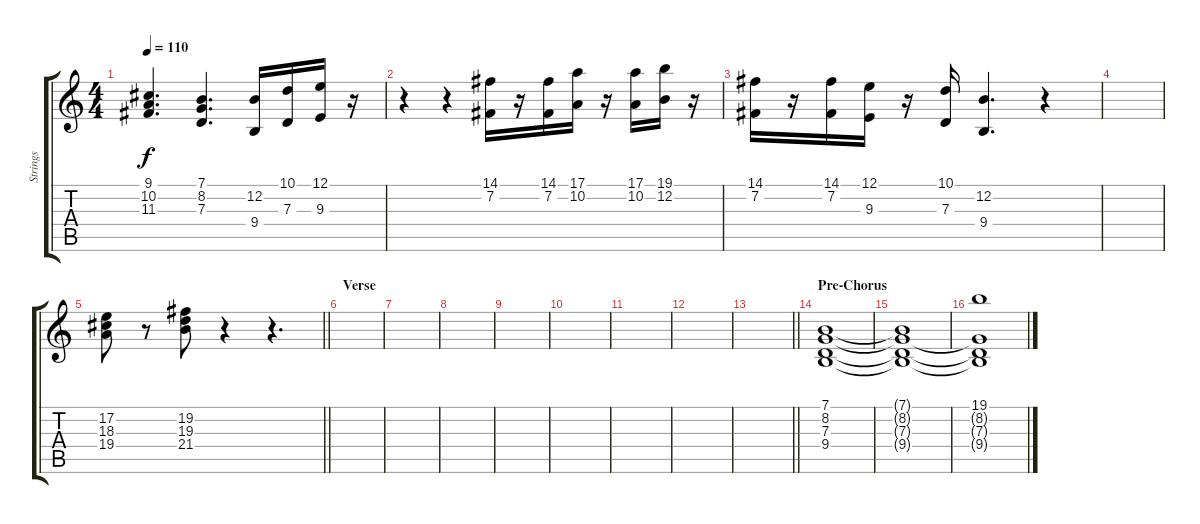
\track ("Strings" "Strings") {instrument stringensemble1}
\staff {score tabs}
\tuning (E4 B3 G3 D3 A2 E2) {hide}
\ts (4 4)
\tempo 110
\clef g2
\ks c
(9.1 10.2 11.3).4{d dy f} (7.1 8.2 7.3).4{d} (12.2 9.4).16 (10.1 7.3).16 (12.1 9.3).16 r.16 |
r.4 r.4 (14.1 7.2).16 r.16 (14.1 7.2).16 (17.1 10.2).16 r.16 (17.1 10.2).16 (19.1 12.2).16 r.16 |
(14.1 7.2).16 r.16 (14.1 7.2).16 (12.1 9.3).16 r.16 (10.1 7.3).16 (12.2 9.4).4{d} r.4 |
|
\barLineRight lightlight
(17.2 18.3 19.4).8 r.8 (19.2 19.3 21.4).8 r.4 r.4{d} |
\section ("" "Verse")
|
|
|
|
|
|
|
\barLineRight lightlight
|
\section ("" "Pre-Chorus")
(7.1 8.2 7.3 9.4).1 |
(7.1{t} 8.2{t} 7.3{t} 9.4{t}).1 |
(19.1 8.2{t} 7.3{t} 9.4{t}).1
